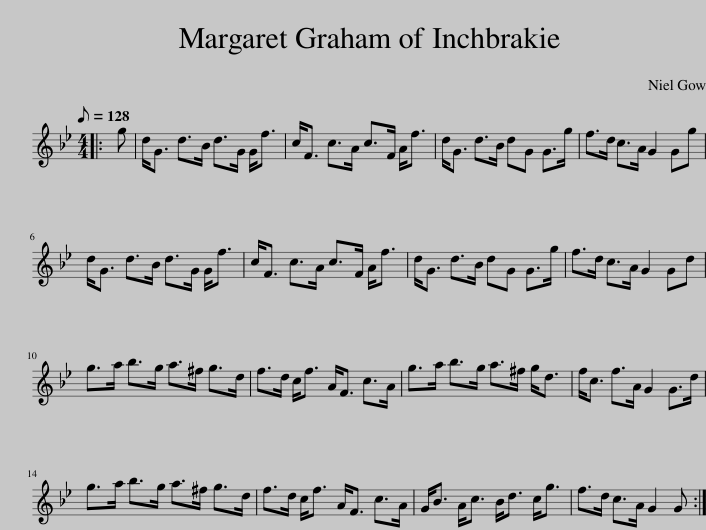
X:1
L:1/8
Q:1/8=128
M:4/4
I:linebreak $
K:Gmin
V:1 treble
V:1
|: g | d<G d>B d>G G<f | c<F c>A c>F A<f | d<G d>B dG G>g | f>d c>A G2 Gg |$ %5
 d<G d>B d>G G<f | c<F c>A c>F A<f | d<G d>B dG G>g | f>d c>A G2 Gd |$ g>a b>g a>^f g>d | %10
 f>d c<f A<F c>A | g>a b>g a>^f g<d | f<c f>A G2 G>d |$ g>a b>g a>^f g>d | f>d c<f A<F c>A | %15
 G<B A<c B<d c<g | f>d c>A G2 G :| %17
